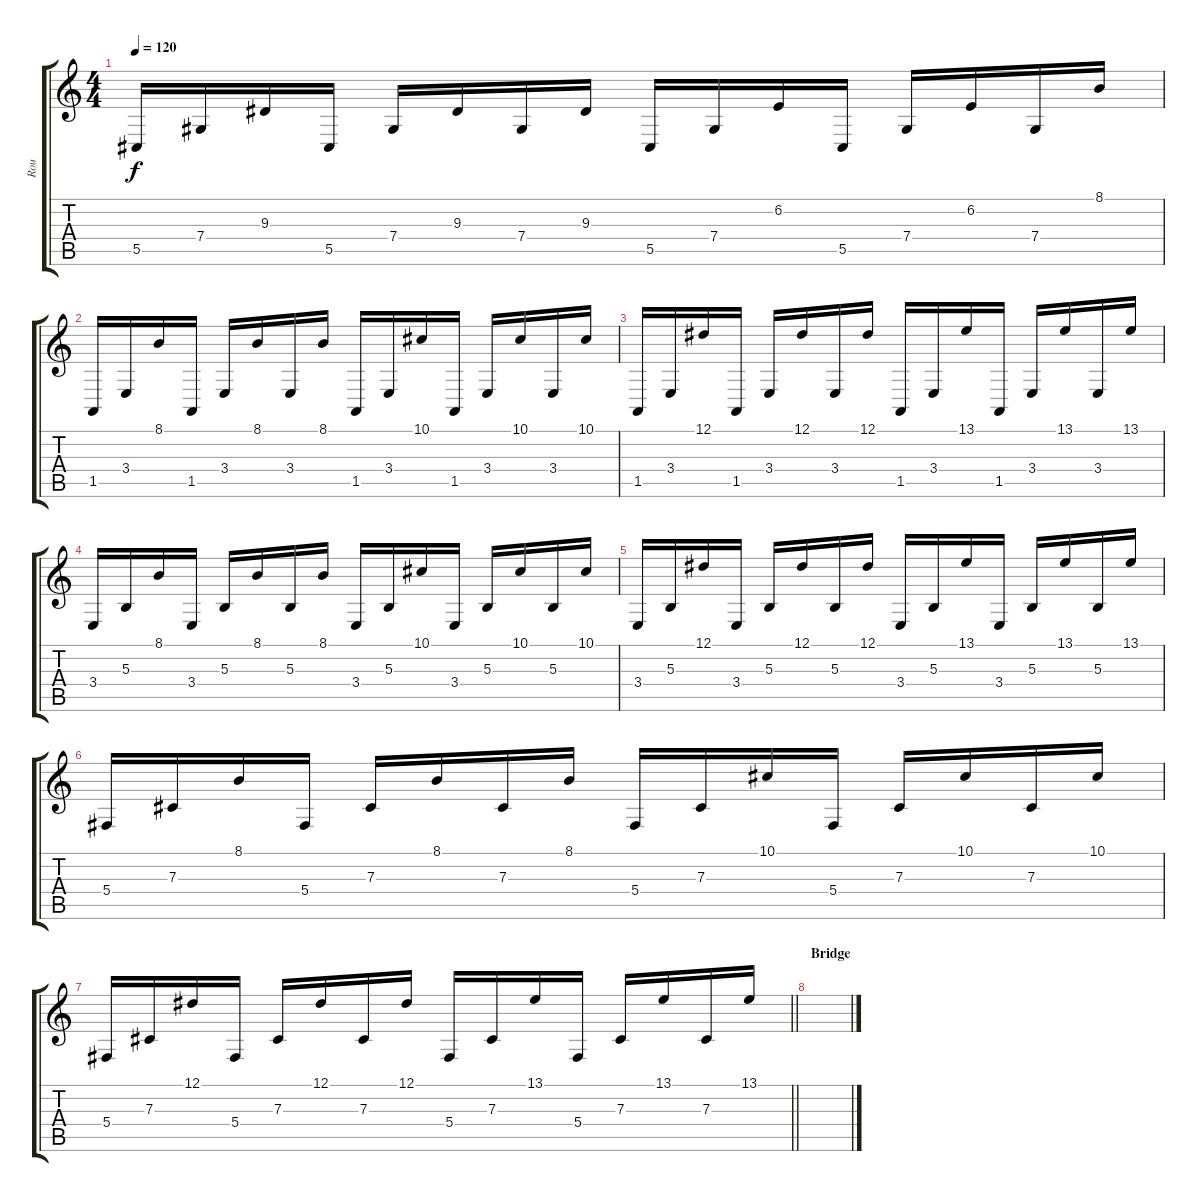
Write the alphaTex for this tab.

\track ("Rou" "Rou") {instrument lead2sawtooth}
\staff {score tabs}
\tuning (Eb4 Bb3 Gb3 Db3 Ab2 Db2) {hide}
\ts (4 4)
\tempo 120
\clef g2
\ks c
5.5.16{dy f} 7.4.16 9.3.16 5.5.16 7.4.16 9.3.16 7.4.16 9.3.16 5.5.16 7.4.16 6.2.16 5.5.16 7.4.16 6.2.16 7.4.16 8.1.16 |
1.5.16 3.4.16 8.1.16 1.5.16 3.4.16 8.1.16 3.4.16 8.1.16 1.5.16 3.4.16 10.1.16 1.5.16 3.4.16 10.1.16 3.4.16 10.1.16 |
1.5.16 3.4.16 12.1.16 1.5.16 3.4.16 12.1.16 3.4.16 12.1.16 1.5.16 3.4.16 13.1.16 1.5.16 3.4.16 13.1.16 3.4.16 13.1.16 |
3.4.16 5.3.16 8.1.16 3.4.16 5.3.16 8.1.16 5.3.16 8.1.16 3.4.16 5.3.16 10.1.16 3.4.16 5.3.16 10.1.16 5.3.16 10.1.16 |
3.4.16 5.3.16 12.1.16 3.4.16 5.3.16 12.1.16 5.3.16 12.1.16 3.4.16 5.3.16 13.1.16 3.4.16 5.3.16 13.1.16 5.3.16 13.1.16 |
5.4.16 7.3.16 8.1.16 5.4.16 7.3.16 8.1.16 7.3.16 8.1.16 5.4.16 7.3.16 10.1.16 5.4.16 7.3.16 10.1.16 7.3.16 10.1.16 |
\barLineRight lightlight
5.4.16 7.3.16 12.1.16 5.4.16 7.3.16 12.1.16 7.3.16 12.1.16 5.4.16 7.3.16 13.1.16 5.4.16 7.3.16 13.1.16 7.3.16 13.1.16 |
\section ("" "Bridge")
